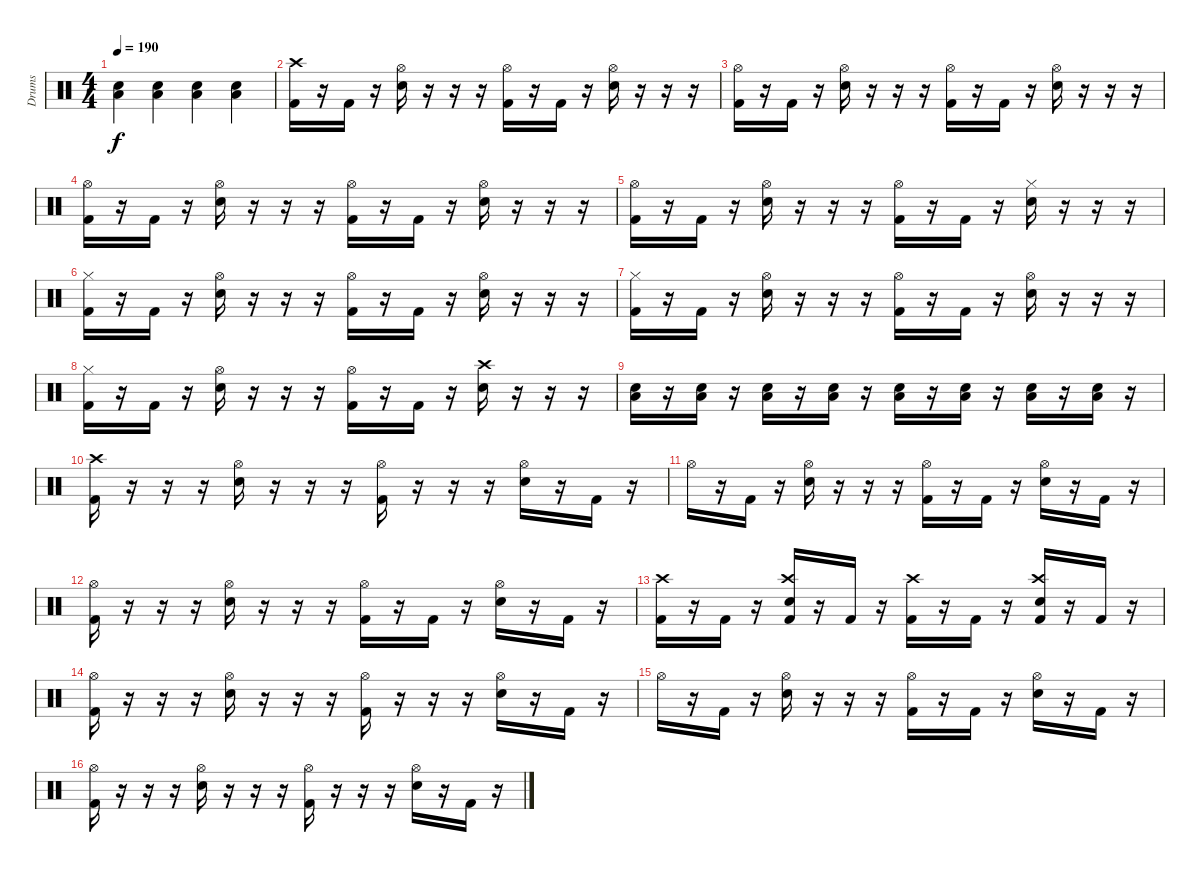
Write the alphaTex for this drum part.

\track ("Drums" "Drums") {instrument percussion}
\staff {score}
\articulation defaults
\ts (4 4)
\tempo 190
\clef neutral
\ks c
("Low Floor Tom (hit)" "Electric Snare (hit)").4{dy f} ("Low Floor Tom (hit)" "Electric Snare (hit)").4 ("Low Floor Tom (hit)" "Electric Snare (hit)").4 ("Low Floor Tom (hit)" "Electric Snare (hit)").4 |
("Crash high (hit)" "Kick (hit) 2").16 r.16 "Kick (hit) 2".16 r.16 ("Hi-Hat (open)" "Electric Snare (hit)").16 r.16 r.16 r.16 ("Hi-Hat (open)" "Kick (hit) 2").16 r.16 "Kick (hit) 2".16 r.16 ("Hi-Hat (open)" "Electric Snare (hit)").16 r.16 r.16 r.16 |
("Hi-Hat (open)" "Kick (hit) 2").16 r.16 "Kick (hit) 2".16 r.16 ("Hi-Hat (open)" "Electric Snare (hit)").16 r.16 r.16 r.16 ("Hi-Hat (open)" "Kick (hit) 2").16 r.16 "Kick (hit) 2".16 r.16 ("Hi-Hat (open)" "Electric Snare (hit)").16 r.16 r.16 r.16 |
("Hi-Hat (open)" "Kick (hit) 2").16 r.16 "Kick (hit) 2".16 r.16 ("Hi-Hat (open)" "Electric Snare (hit)").16 r.16 r.16 r.16 ("Hi-Hat (open)" "Kick (hit) 2").16 r.16 "Kick (hit) 2".16 r.16 ("Hi-Hat (open)" "Electric Snare (hit)").16 r.16 r.16 r.16 |
("Hi-Hat (open)" "Kick (hit) 2").16 r.16 "Kick (hit) 2".16 r.16 ("Hi-Hat (open)" "Electric Snare (hit)").16 r.16 r.16 r.16 ("Hi-Hat (open)" "Kick (hit) 2").16 r.16 "Kick (hit) 2".16 r.16 ("Hi-Hat (closed)" "Electric Snare (hit)").16 r.16 r.16 r.16 |
("Hi-Hat (closed)" "Kick (hit) 2").16 r.16 "Kick (hit) 2".16 r.16 ("Hi-Hat (open)" "Electric Snare (hit)").16 r.16 r.16 r.16 ("Hi-Hat (open)" "Kick (hit) 2").16 r.16 "Kick (hit) 2".16 r.16 ("Hi-Hat (open)" "Electric Snare (hit)").16 r.16 r.16 r.16 |
("Hi-Hat (closed)" "Kick (hit) 2").16 r.16 "Kick (hit) 2".16 r.16 ("Hi-Hat (open)" "Electric Snare (hit)").16 r.16 r.16 r.16 ("Hi-Hat (open)" "Kick (hit) 2").16 r.16 "Kick (hit) 2".16 r.16 ("Hi-Hat (open)" "Electric Snare (hit)").16 r.16 r.16 r.16 |
("Hi-Hat (closed)" "Kick (hit) 2").16 r.16 "Kick (hit) 2".16 r.16 ("Hi-Hat (open)" "Electric Snare (hit)").16 r.16 r.16 r.16 ("Hi-Hat (open)" "Kick (hit) 2").16 r.16 "Kick (hit) 2".16 r.16 ("Crash high (hit)" "Electric Snare (hit)").16 r.16 r.16 r.16 |
("Low Floor Tom (hit)" "Electric Snare (hit)").16 r.16 ("Low Floor Tom (hit)" "Electric Snare (hit)").16 r.16 ("Low Floor Tom (hit)" "Electric Snare (hit)").16 r.16 ("Low Floor Tom (hit)" "Electric Snare (hit)").16 r.16 ("Low Floor Tom (hit)" "Electric Snare (hit)").16 r.16 ("Low Floor Tom (hit)" "Electric Snare (hit)").16 r.16 ("Low Floor Tom (hit)" "Electric Snare (hit)").16 r.16 ("Low Floor Tom (hit)" "Electric Snare (hit)").16 r.16 |
("Crash high (hit)" "Kick (hit) 2").16 r.16 r.16 r.16 ("Hi-Hat (open)" "Electric Snare (hit)").16 r.16 r.16 r.16 ("Hi-Hat (open)" "Kick (hit) 2").16 r.16 r.16 r.16 ("Hi-Hat (open)" "Electric Snare (hit)").16 r.16 "Kick (hit) 2".16 r.16 |
"Hi-Hat (open)".16 r.16 "Kick (hit) 2".16 r.16 ("Hi-Hat (open)" "Electric Snare (hit)").16 r.16 r.16 r.16 ("Hi-Hat (open)" "Kick (hit) 2").16 r.16 "Kick (hit) 2".16 r.16 ("Hi-Hat (open)" "Electric Snare (hit)").16 r.16 "Kick (hit) 2".16 r.16 |
("Hi-Hat (open)" "Kick (hit) 2").16 r.16 r.16 r.16 ("Hi-Hat (open)" "Electric Snare (hit)").16 r.16 r.16 r.16 ("Hi-Hat (open)" "Kick (hit) 2").16 r.16 "Kick (hit) 2".16 r.16 ("Hi-Hat (open)" "Electric Snare (hit)").16 r.16 "Kick (hit) 2".16 r.16 |
("Crash high (hit)" "Kick (hit) 2").16 r.16 "Kick (hit) 2".16 r.16 ("Crash high (hit)" "Electric Snare (hit)" "Kick (hit) 2").16 r.16 "Kick (hit) 2".16 r.16 ("Crash high (hit)" "Kick (hit) 2").16 r.16 "Kick (hit) 2".16 r.16 ("Crash high (hit)" "Electric Snare (hit)" "Kick (hit) 2").16 r.16 "Kick (hit) 2".16 r.16 |
("Hi-Hat (open)" "Kick (hit) 2").16 r.16 r.16 r.16 ("Hi-Hat (open)" "Electric Snare (hit)").16 r.16 r.16 r.16 ("Hi-Hat (open)" "Kick (hit) 2").16 r.16 r.16 r.16 ("Hi-Hat (open)" "Electric Snare (hit)").16 r.16 "Kick (hit) 2".16 r.16 |
"Hi-Hat (open)".16 r.16 "Kick (hit) 2".16 r.16 ("Hi-Hat (open)" "Electric Snare (hit)").16 r.16 r.16 r.16 ("Hi-Hat (open)" "Kick (hit) 2").16 r.16 "Kick (hit) 2".16 r.16 ("Hi-Hat (open)" "Electric Snare (hit)").16 r.16 "Kick (hit) 2".16 r.16 |
("Hi-Hat (open)" "Kick (hit) 2").16 r.16 r.16 r.16 ("Hi-Hat (open)" "Electric Snare (hit)").16 r.16 r.16 r.16 ("Hi-Hat (open)" "Kick (hit) 2").16 r.16 r.16 r.16 ("Hi-Hat (open)" "Electric Snare (hit)").16 r.16 "Kick (hit) 2".16 r.16
